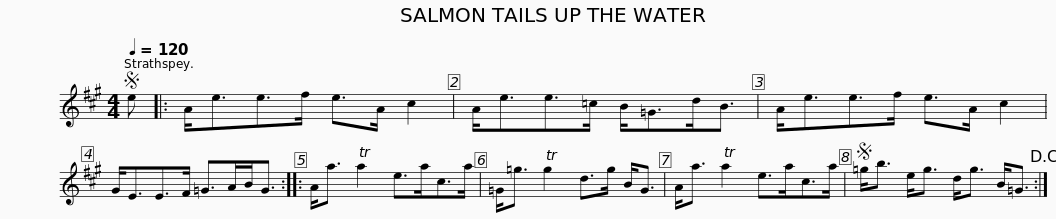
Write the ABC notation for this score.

X:1
L:1/8
Q:1/4=120
M:4/4
I:linebreak $
K:A
V:1 treble
V:1
S e |: A<ee>f e>A c2 | A<ee>=c B<=Gd<B | A<ee>f e>A c2 | G<EE>F =G>AB<G ::$ %5
 A<a Ta2 e>ac>a | =G<=g Tg2 d>g B<G | A<a Ta2 e>ac>a |S =g<b e<g d<g B<=G!D.C.! :| %9
